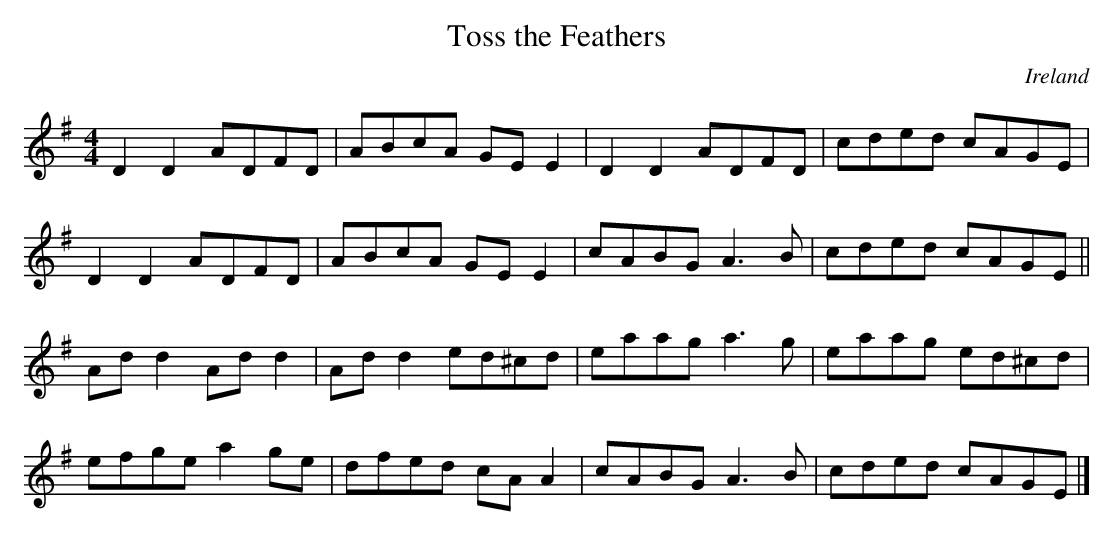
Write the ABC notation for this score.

X:1
T:Toss the Feathers
L:1/8
M:4/4
O:Ireland
K:G major
D2D2 ADFD | ABcA GEE2 | D2D2 ADFD | cded cAGE |
D2D2 ADFD | ABcA GEE2 | cABG A3 B | cded cAGE ||
Add2 Add2 | Add2 ed^cd | eaag a3g | eaag ed^cd |
efge a2ge | dfed cAA2 | cABG A3B | cded cAGE |]
